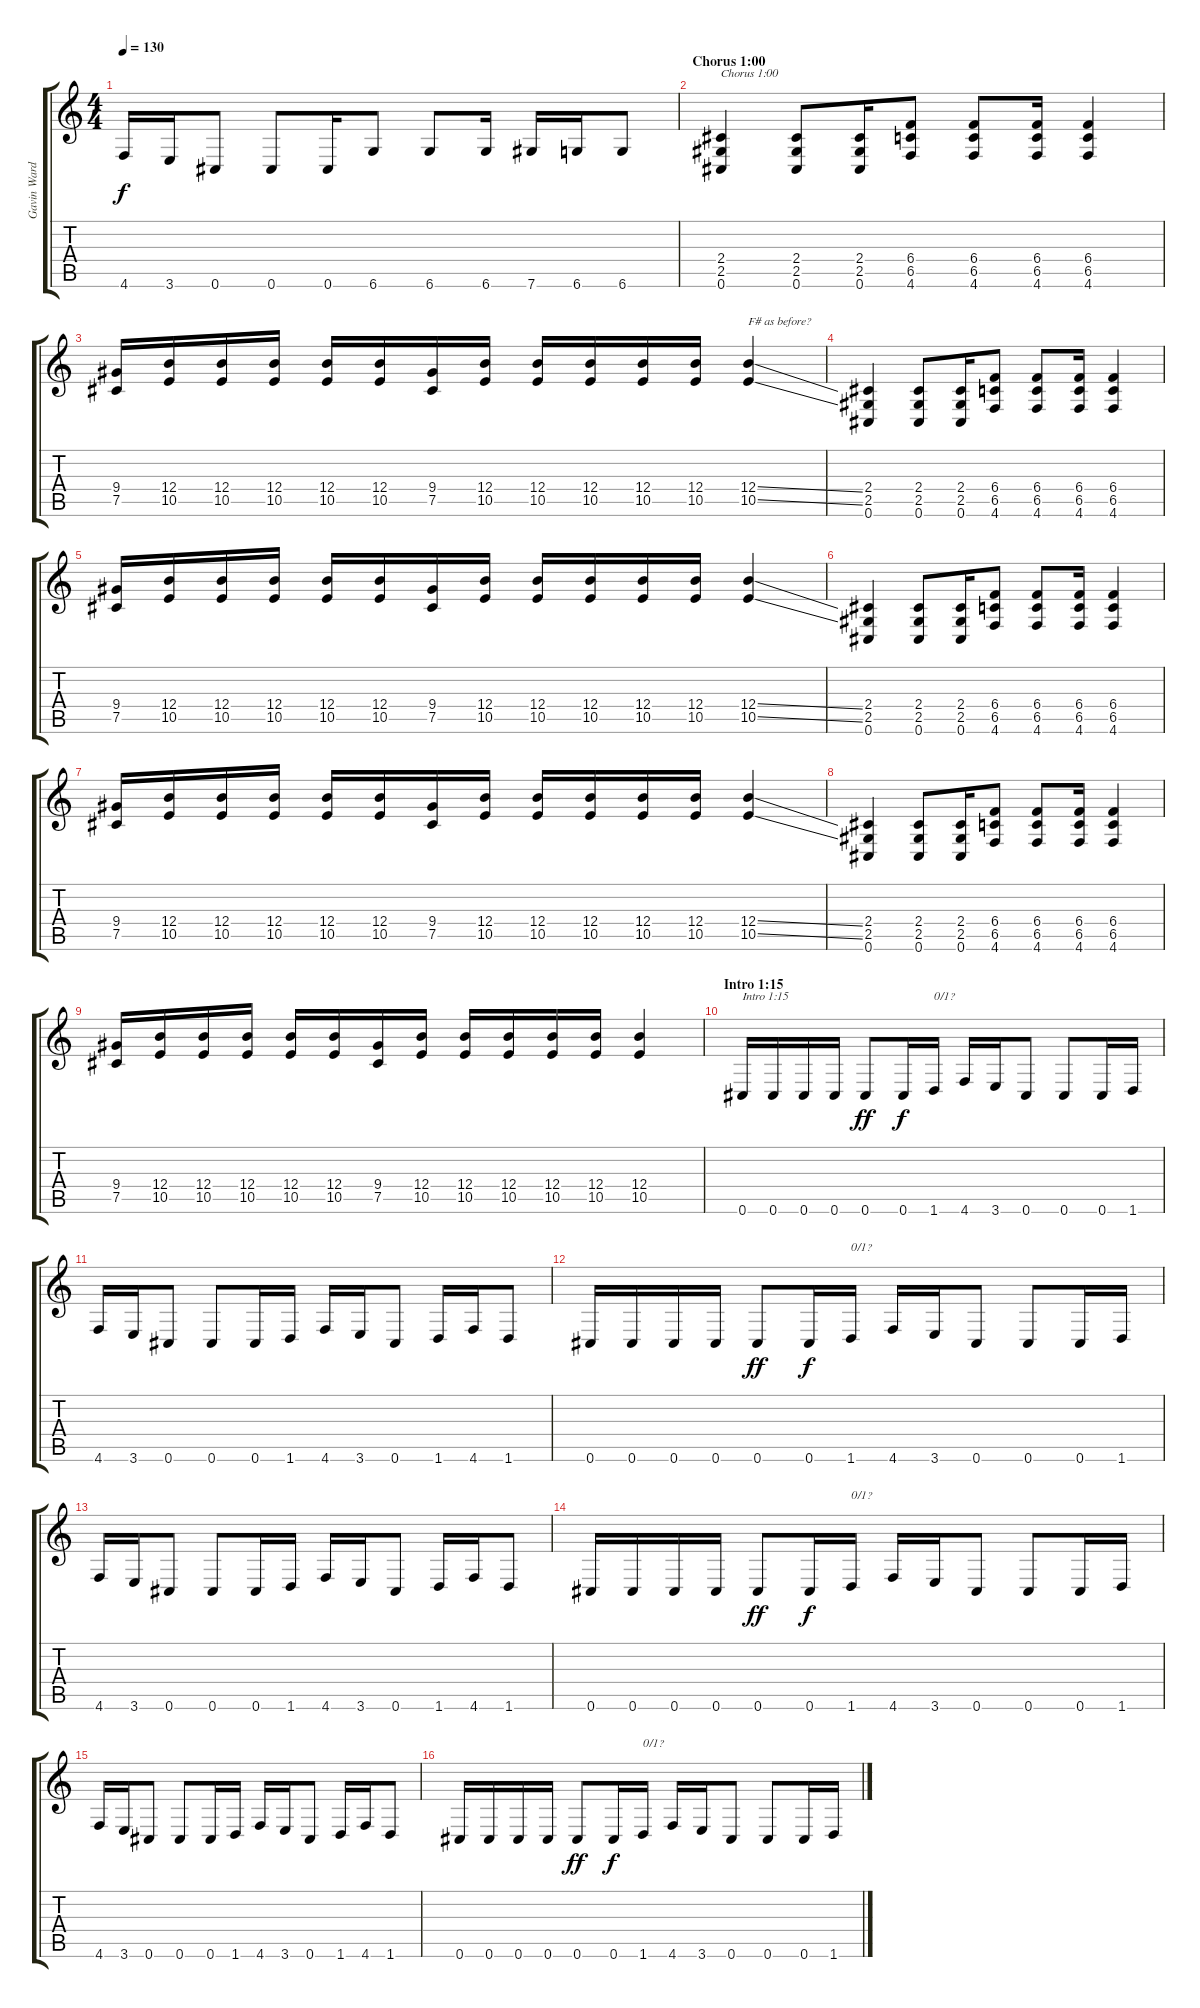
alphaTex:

\track ("Gavin Ward (Rhythm Guitar)" "Gavin Ward") {instrument distortionguitar}
\staff {score tabs}
\tuning (Db4 Ab3 E3 B2 Gb2 Db2) {hide}
\ts (4 4)
\tempo 130
\clef g2
\ks c
4.6.16{dy f} 3.6.16 0.6.8 0.6.8 0.6.16 6.6.8 6.6.8 6.6.16 7.6.16 6.6.16 6.6.8 |
\section ("" "Chorus 1:00")
(2.4 2.5 0.6).4{txt "Chorus 1:00"} (2.4 2.5 0.6).8 (2.4 2.5 0.6).16 (6.4 6.5 4.6).8 (6.4 6.5 4.6).8 (6.4 6.5 4.6).16 (6.4 6.5 4.6).4 |
(9.4 7.5).16 (12.4 10.5).16 (12.4 10.5).16 (12.4 10.5).16 (12.4 10.5).16 (12.4 10.5).16 (9.4 7.5).16 (12.4 10.5).16 (12.4 10.5).16 (12.4 10.5).16 (12.4 10.5).16 (12.4 10.5).16 (12.4{ss} 10.5{ss}).4{txt "F# as before?"} |
(2.4 2.5 0.6).4 (2.4 2.5 0.6).8 (2.4 2.5 0.6).16 (6.4 6.5 4.6).8 (6.4 6.5 4.6).8 (6.4 6.5 4.6).16 (6.4 6.5 4.6).4 |
(9.4 7.5).16 (12.4 10.5).16 (12.4 10.5).16 (12.4 10.5).16 (12.4 10.5).16 (12.4 10.5).16 (9.4 7.5).16 (12.4 10.5).16 (12.4 10.5).16 (12.4 10.5).16 (12.4 10.5).16 (12.4 10.5).16 (12.4{ss} 10.5{ss}).4 |
(2.4 2.5 0.6).4 (2.4 2.5 0.6).8 (2.4 2.5 0.6).16 (6.4 6.5 4.6).8 (6.4 6.5 4.6).8 (6.4 6.5 4.6).16 (6.4 6.5 4.6).4 |
(9.4 7.5).16 (12.4 10.5).16 (12.4 10.5).16 (12.4 10.5).16 (12.4 10.5).16 (12.4 10.5).16 (9.4 7.5).16 (12.4 10.5).16 (12.4 10.5).16 (12.4 10.5).16 (12.4 10.5).16 (12.4 10.5).16 (12.4{ss} 10.5{ss}).4 |
(2.4 2.5 0.6).4 (2.4 2.5 0.6).8 (2.4 2.5 0.6).16 (6.4 6.5 4.6).8 (6.4 6.5 4.6).8 (6.4 6.5 4.6).16 (6.4 6.5 4.6).4 |
(9.4 7.5).16 (12.4 10.5).16 (12.4 10.5).16 (12.4 10.5).16 (12.4 10.5).16 (12.4 10.5).16 (9.4 7.5).16 (12.4 10.5).16 (12.4 10.5).16 (12.4 10.5).16 (12.4 10.5).16 (12.4 10.5).16 (12.4 10.5).4 |
\section ("" "Intro 1:15")
0.6.16{txt "Intro 1:15"} 0.6.16 0.6.16 0.6.16 0.6.8{dy ff} 0.6.16{dy f} 1.6.16{txt "0/1?"} 4.6.16 3.6.16 0.6.8 0.6.8 0.6.16 1.6.16 |
4.6.16 3.6.16 0.6.8 0.6.8 0.6.16 1.6.16 4.6.16 3.6.16 0.6.8 1.6.16 4.6.16 1.6.8 |
0.6.16 0.6.16 0.6.16 0.6.16 0.6.8{dy ff} 0.6.16{dy f} 1.6.16{txt "0/1?"} 4.6.16 3.6.16 0.6.8 0.6.8 0.6.16 1.6.16 |
4.6.16 3.6.16 0.6.8 0.6.8 0.6.16 1.6.16 4.6.16 3.6.16 0.6.8 1.6.16 4.6.16 1.6.8 |
0.6.16 0.6.16 0.6.16 0.6.16 0.6.8{dy ff} 0.6.16{dy f} 1.6.16{txt "0/1?"} 4.6.16 3.6.16 0.6.8 0.6.8 0.6.16 1.6.16 |
4.6.16 3.6.16 0.6.8 0.6.8 0.6.16 1.6.16 4.6.16 3.6.16 0.6.8 1.6.16 4.6.16 1.6.8 |
0.6.16 0.6.16 0.6.16 0.6.16 0.6.8{dy ff} 0.6.16{dy f} 1.6.16{txt "0/1?"} 4.6.16 3.6.16 0.6.8 0.6.8 0.6.16 1.6.16
